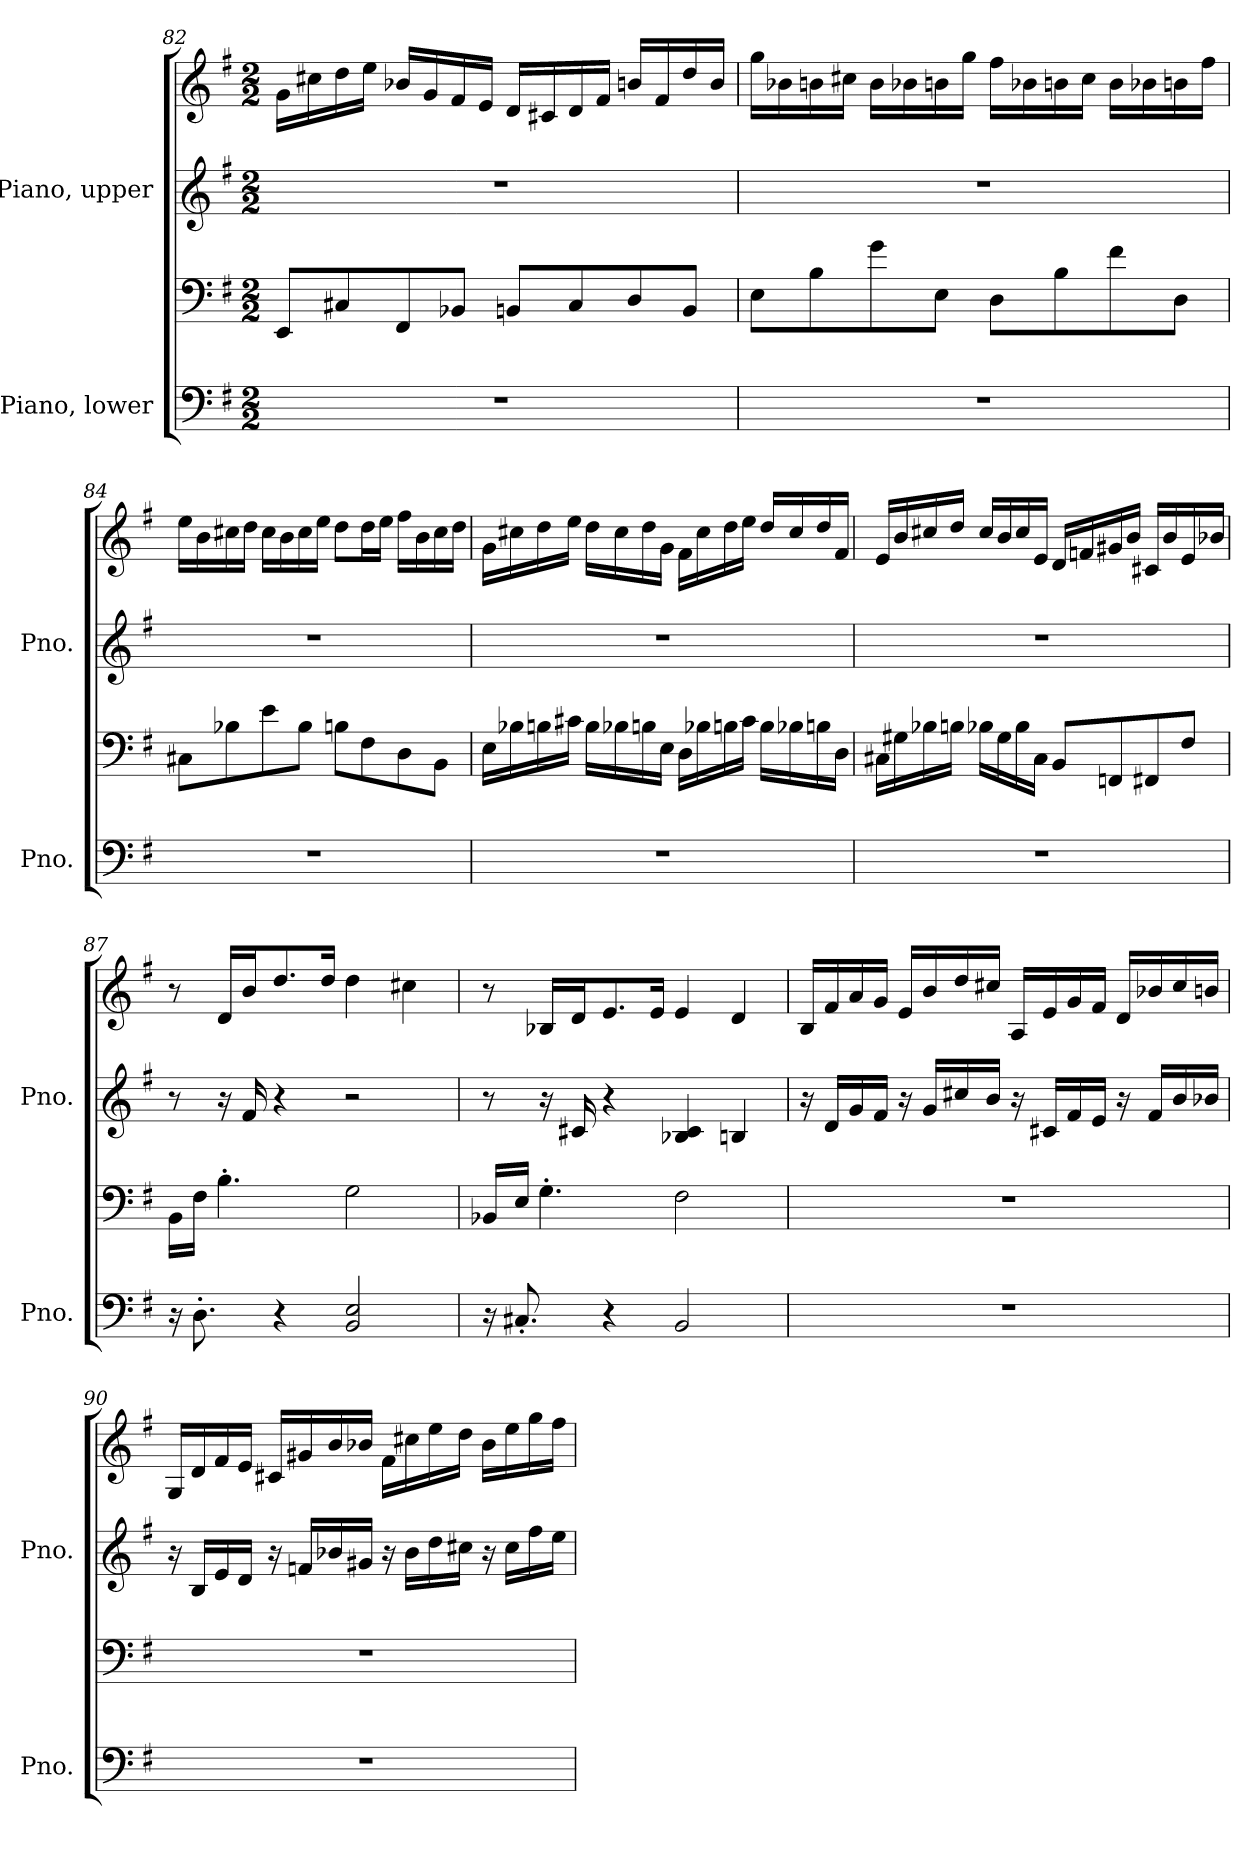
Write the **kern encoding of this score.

**kern	**kern	**kern	**kern
*part2	*part2	*part1	*part1
*staff4	*staff3	*staff2	*staff1
*I"Piano, lower	*	*I"Piano, upper	*
*I'Pno.	*	*I'Pno.	*
!!LO:PB:g=z
*clefF4	*clefF4	*clefG2	*clefG2
*k[f#]	*k[f#]	*k[f#]	*k[f#]
*M2/2	*M2/2	*M2/2	*M2/2
=82	=82	=82	=82
1r	8EE/L	1r	16g\LL
.	.	.	16cc#X\
.	8C#X/	.	16dd\
.	.	.	16ee\JJ
.	8FF#/	.	16b-X/LL
.	.	.	16g/
.	8BB-X/J	.	16f#/
.	.	.	16e/JJ
.	8BBn/L	.	16d/LL
.	.	.	16c#X/
.	8C#/	.	16d/
.	.	.	16f#/JJ
.	8D/	.	16bn/LL
.	.	.	16f#/
.	8BB/J	.	16dd/
.	.	.	16b/JJ
=83	=83	=83	=83
1r	8E\L	1r	16gg\LL
.	.	.	16b-X\
.	8B\	.	16bn\
.	.	.	16cc#X\JJ
.	8g\	.	16b\LL
.	.	.	16b-X\
.	8E\J	.	16bn\
.	.	.	16gg\JJ
.	8D\L	.	16ff#\LL
.	.	.	16b-X\
.	8B\	.	16bn\
.	.	.	16cc#\JJ
.	8f#\	.	16b\LL
.	.	.	16b-X\
.	8D\J	.	16bn\
.	.	.	16ff#\JJ
!!LO:LB:g=z
=84	=84	=84	=84
1r	8C#X\L	1r	16ee\LL
.	.	.	16b\
.	8B-X\	.	16cc#X\
.	.	.	16dd\JJ
.	8e\	.	16cc#\LL
.	.	.	16b\
.	8B-\J	.	16cc#\
.	.	.	16ee\JJ
.	8Bn\L	.	8dd\L
.	8F#\	.	16dd\L
.	.	.	16ee\JJ
.	8D\	.	16ff#\LL
.	.	.	16b\
.	8BB\J	.	16cc#\
.	.	.	16dd\JJ
=85	=85	=85	=85
1r	16E\LL	1r	16g\LL
.	16B-X\	.	16cc#X\
.	16Bn\	.	16dd\
.	16c#X\JJ	.	16ee\JJ
.	16B\LL	.	16dd\LL
.	16B-X\	.	16cc#\
.	16Bn\	.	16dd\
.	16E\JJ	.	16g\JJ
.	16D\LL	.	16f#\LL
.	16B-X\	.	16cc#\
.	16Bn\	.	16dd\
.	16c#\JJ	.	16ee\JJ
.	16B\LL	.	16dd/LL
.	16B-X\	.	16cc#/
.	16Bn\	.	16dd/
.	16D\JJ	.	16f#/JJ
!!LO:LB:g=z
=86	=86	=86	=86
1r	16C#X\LL	1r	16e/LL
.	16G#X\	.	16b/
.	16B-X\	.	16cc#X/
.	16Bn\JJ	.	16dd/JJ
.	16B-X\LL	.	16cc#/LL
.	16G#\	.	16b/
.	16B-\	.	16cc#/
.	16C#\JJ	.	16e/JJ
.	8BB/L	.	16d/LL
.	.	.	16fn/
.	8FFn/	.	16g#X/
.	.	.	16b/JJ
.	8FF#X/	.	16c#X/LL
.	.	.	16b/
.	8F#/J	.	16e/
.	.	.	16b-X/JJ
=87	=87	=87	=87
16r	16BB\LL	8r	8r
8.D'\	16F#\JJ	.	.
.	4.B'\	16r	16d/LL
.	.	16f#/	16b/J
4r	.	4r	8.dd/
.	.	.	16dd/Jk
2BB/ 2E/	2G\	2r	4dd\
.	.	.	4cc#X\
!!LO:PB:g=z
=88	=88	=88	=88
16r	16BB-X/LL	8r	8r
8.C#X'/	16E/JJ	.	.
.	4.G'\	16r	16B-X/LL
.	.	16c#X/	16d/J
4r	.	4r	8.e/
.	.	.	16e/Jk
2BB/	2F#\	4B-X/ 4c#/	4e/
.	.	4Bn/	4d/
=89	=89	=89	=89
1r	1r	16r	16B/LL
.	.	16d/LL	16f#/
.	.	16g/	16a/
.	.	16f#/JJ	16g/JJ
.	.	16r	16e/LL
.	.	16g/LL	16b/
.	.	16cc#X/	16dd/
.	.	16b/JJ	16cc#X/JJ
.	.	16r	16A/LL
.	.	16c#X/LL	16e/
.	.	16f#/	16g/
.	.	16e/JJ	16f#/JJ
.	.	16r	16d/LL
.	.	16f#/LL	16b-X/
.	.	16b/	16cc#/
.	.	16b-X/JJ	16bn/JJ
!!LO:LB:g=z
=90	=90	=90	=90
1r	1r	16r	16G/LL
.	.	16B/LL	16d/
.	.	16e/	16f#/
.	.	16d/JJ	16e/JJ
.	.	16r	16c#X/LL
.	.	16fn/LL	16g#X/
.	.	16b-X/	16b/
.	.	16g#X/JJ	16b-X/JJ
.	.	16r	16f#\LL
.	.	16b-\LL	16cc#X\
.	.	16dd\	16ee\
.	.	16cc#X\JJ	16dd\JJ
.	.	16r	16b-\LL
.	.	16cc#\LL	16ee\
.	.	16ff#\	16gg\
.	.	16ee\JJ	16ff#\JJ
=	=	=	=
*-	*-	*-	*-
